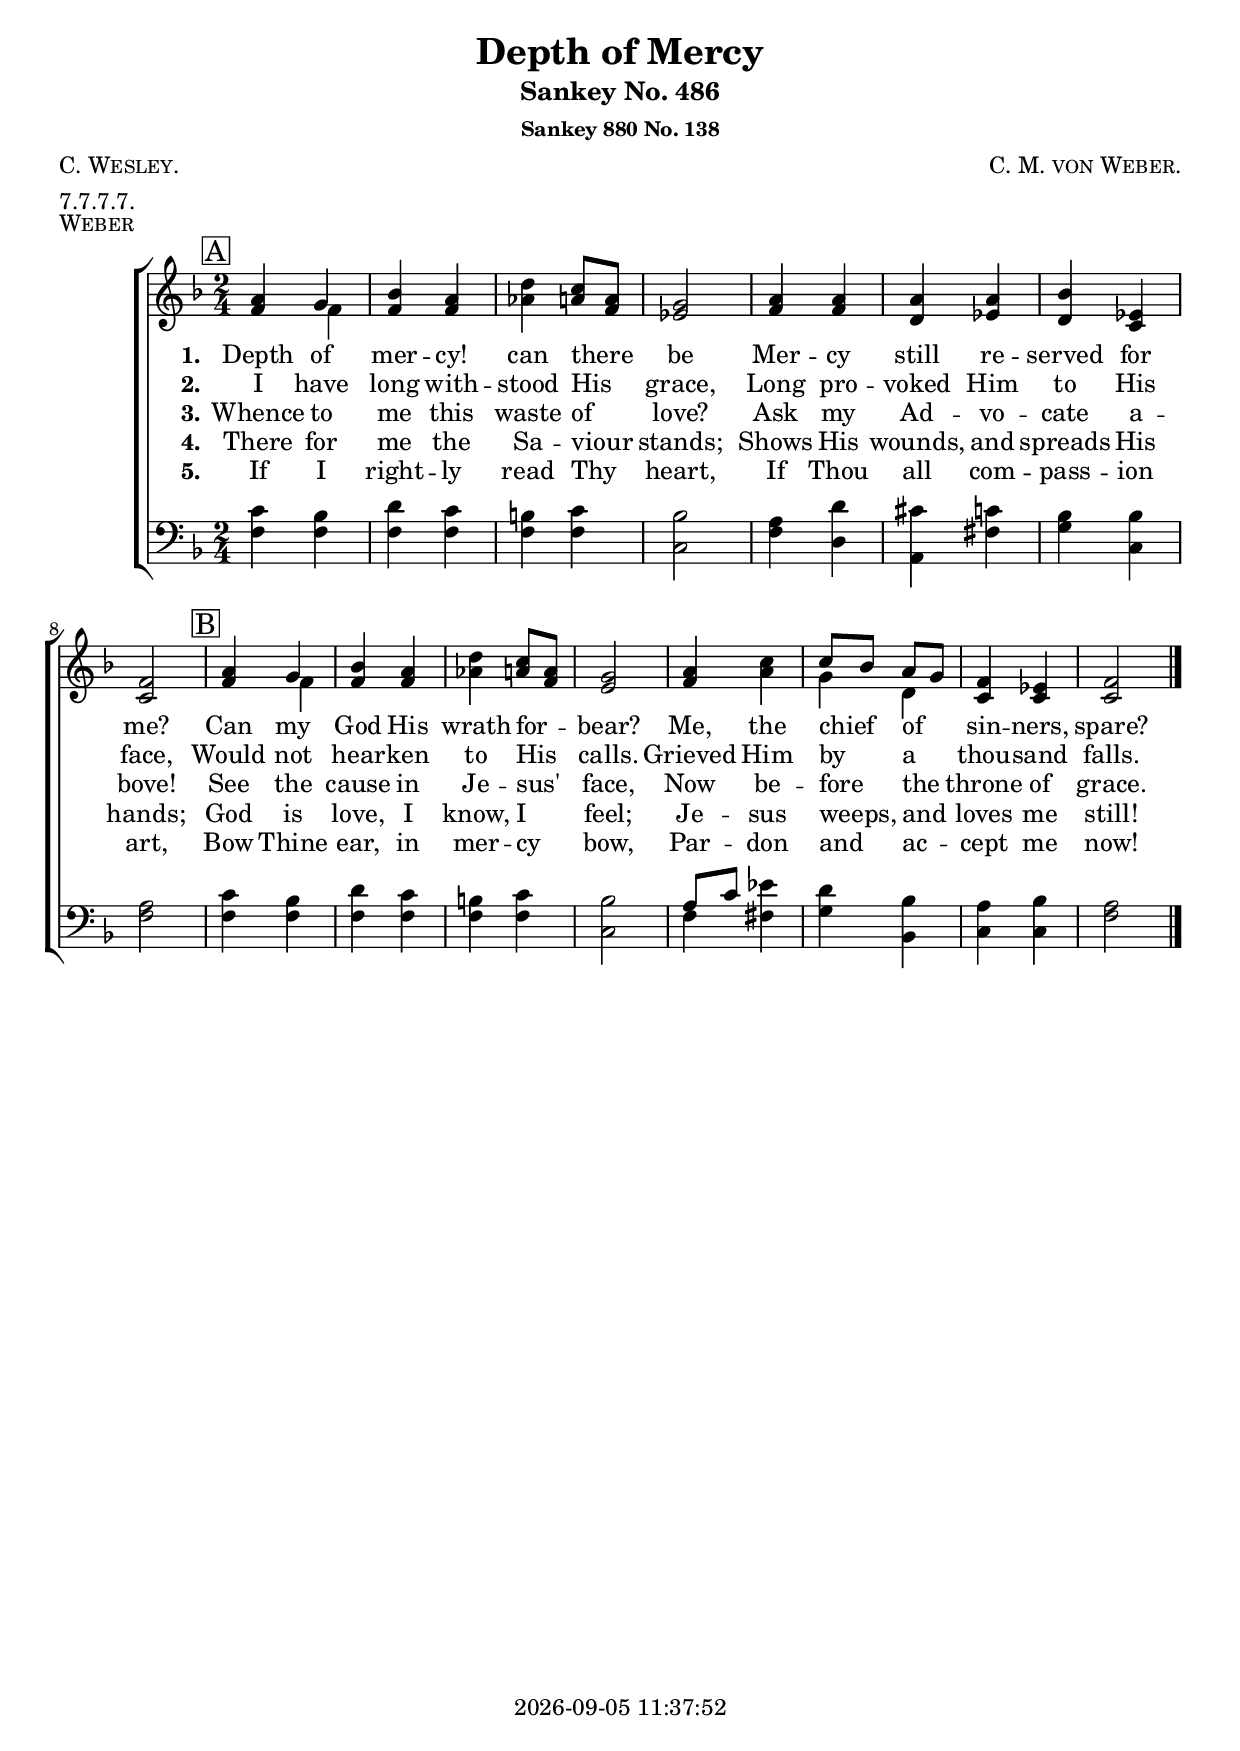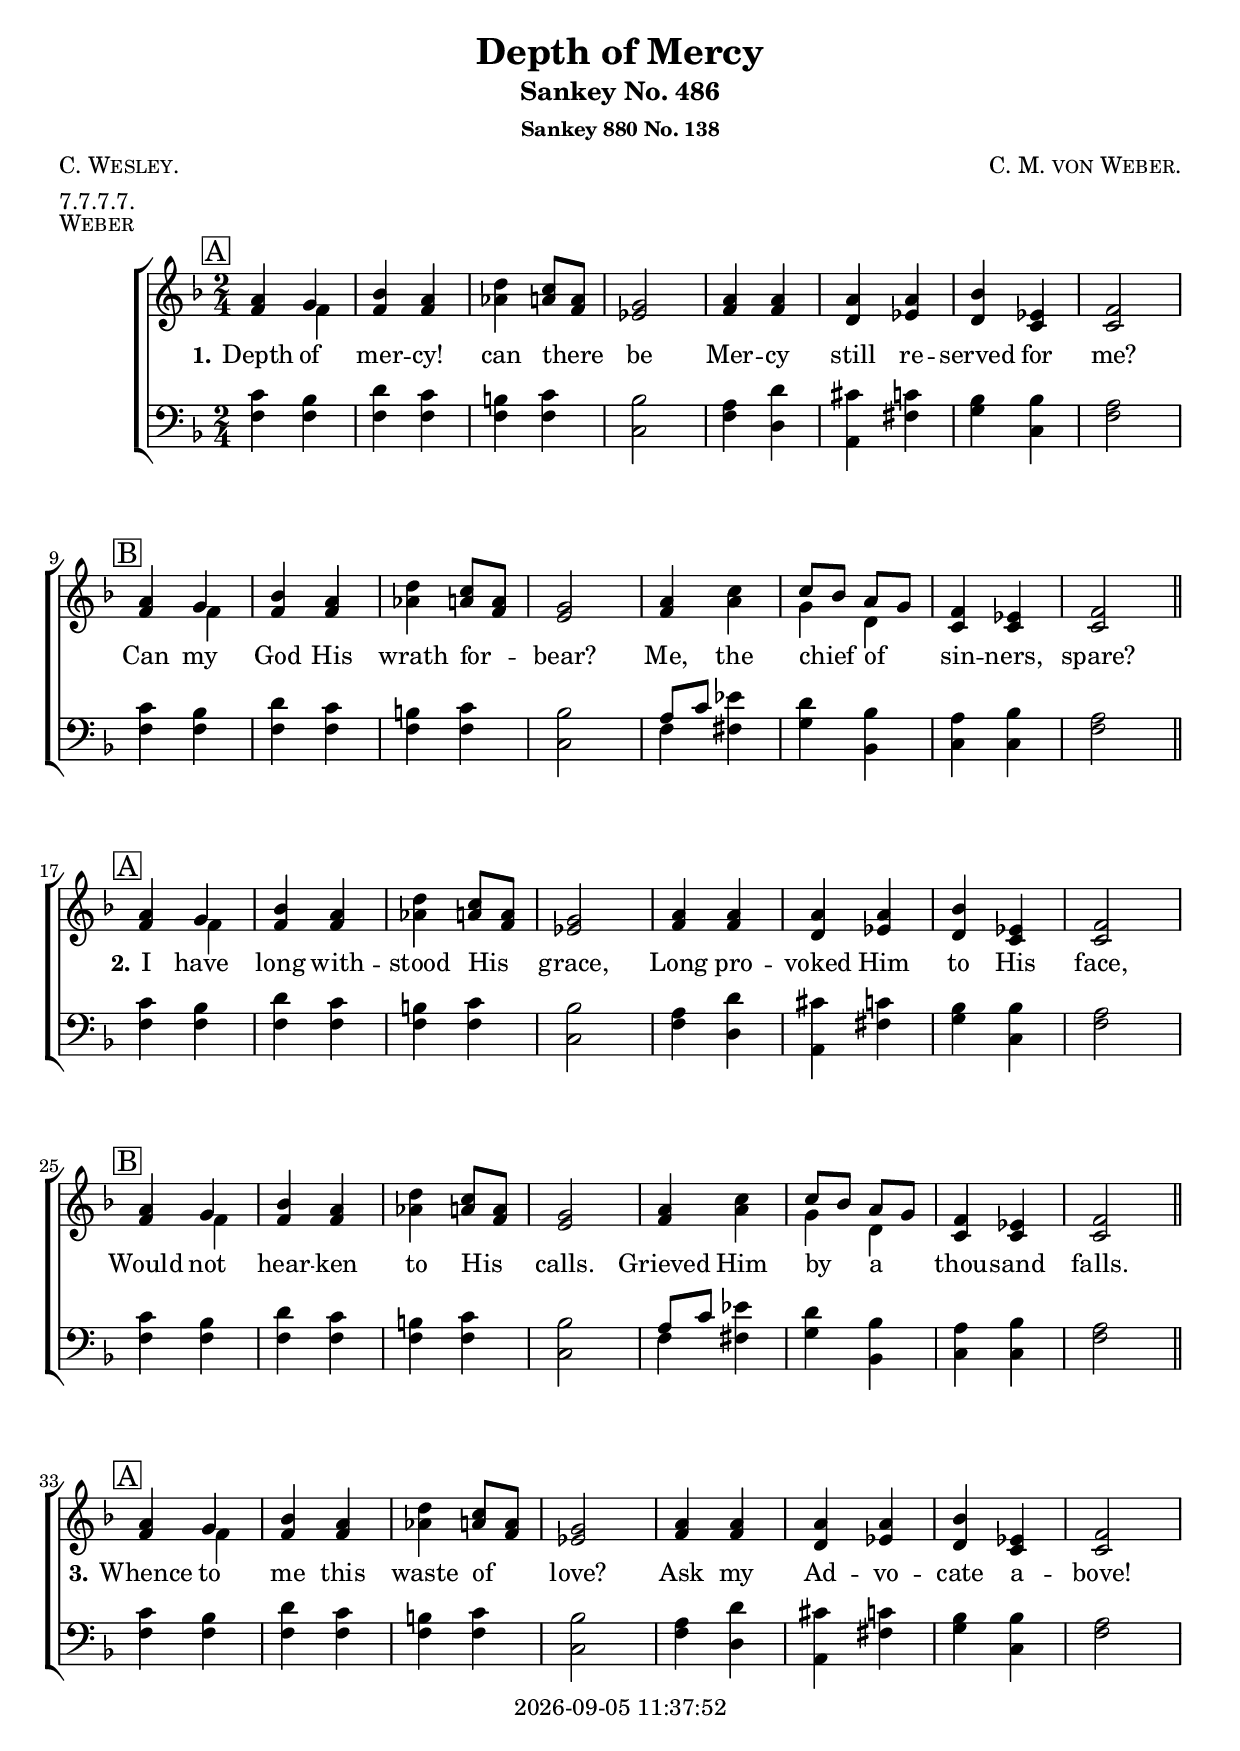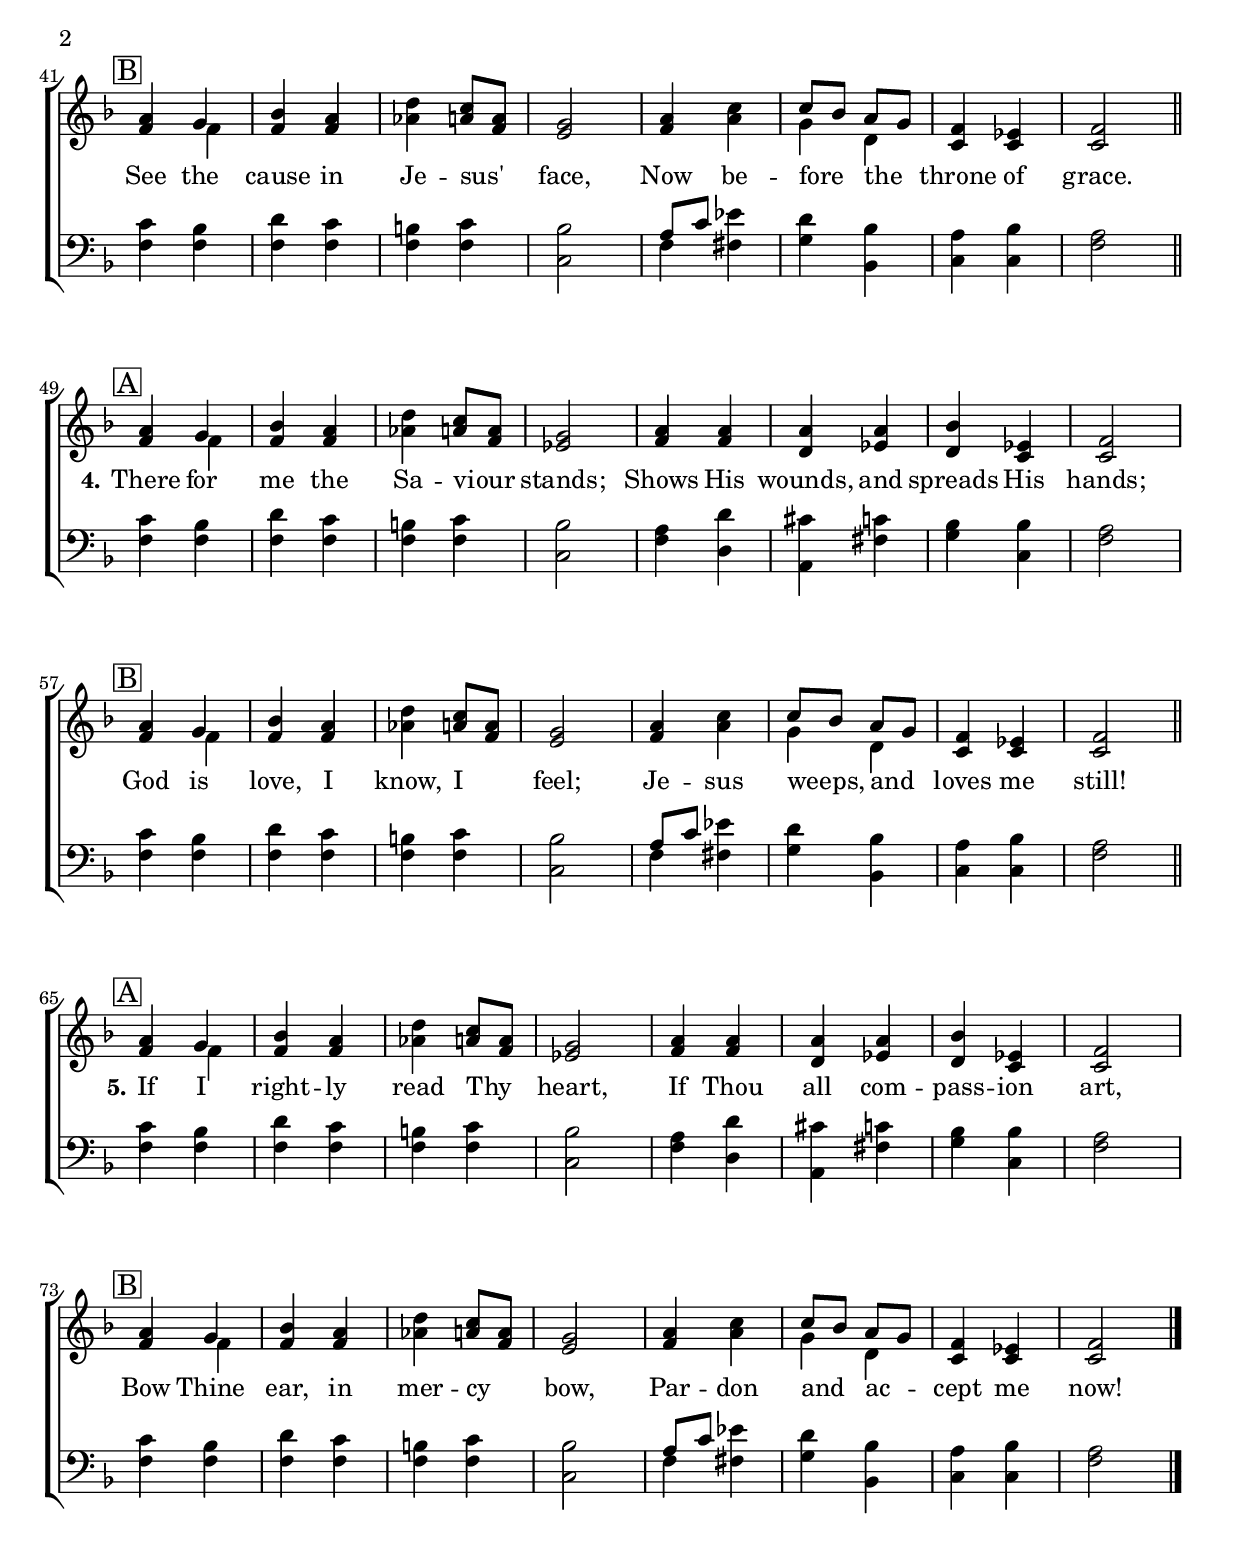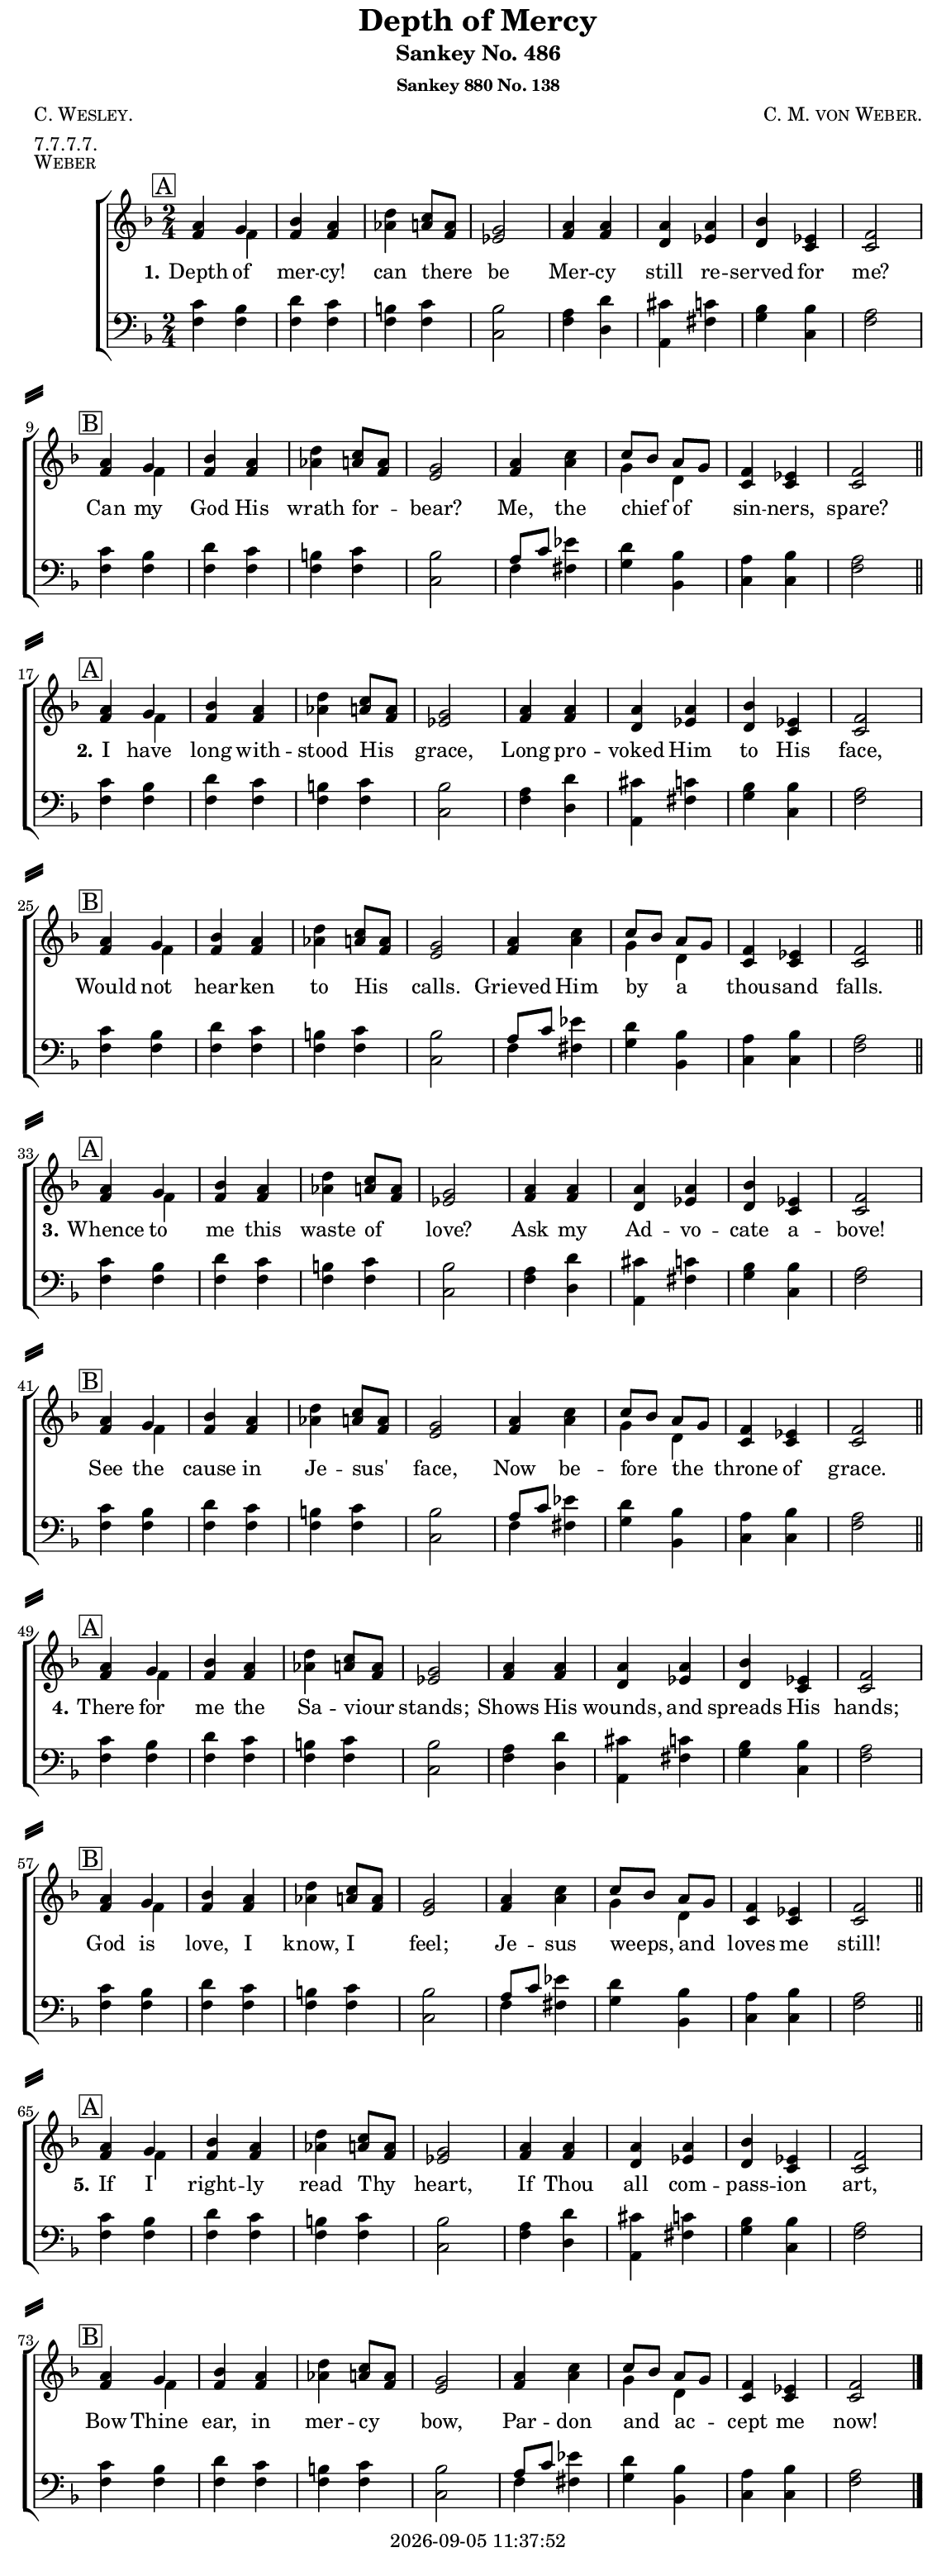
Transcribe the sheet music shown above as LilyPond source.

\version "2.22.1"

\include "articulate.ly"

today = #(strftime "%Y-%m-%d %H:%M:%S" (localtime (current-time)))

\header {
% centered at top
%  dedication  = "dedication"
  title       = "Depth of Mercy"
  subtitle    = "Sankey No. 486"
  subsubtitle = "Sankey 880 No. 138"
%  instrument  = "instrument"
  
% arrangement of following lines:
%
%  poet    composer
%  meter   arranger
%  piece       opus

  composer    = \markup\smallCaps "C. M. von Weber."
%  arranger    = "arranger"
%  opus        = "opus"

  poet        = \markup\smallCaps "C. Wesley."
  meter       = \markup\smallCaps "7.7.7.7."
  piece       = \markup\smallCaps "Weber"

% centered at bottom
% tagline     = "tagline" % default lilypond version
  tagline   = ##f
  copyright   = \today
}

% #(set-global-staff-size 16)

global = {
  \key f \major
  \time 2/4
}

RehearsalTrack = {
% \set Score.currentBarNumber = #5
  \mark \markup { \box "A" } s2*8
  \mark \markup { \box "B" } s2*8
}

TempoTrack = {
  \set Score.tempoHideNote = ##t
  \tempo 4=120
}

nl = { \bar "||" \break }

soprano = \relative {
  \autoBeamOff
  a'4 g | bes a | d c8[a] | g2 | a4 4 | 4 4 | bes ees, | f2 |
  a4 g | bes a | d c8[a] | g2 | a4 c | 8[bes] a[g] | f4 ees | f2 |
}

alto = \relative {
  \autoBeamOff
  f'4 4 | 4 4 | aes a8[f] | ees2 | f4 4 | d4 ees | d c | c2 |
  f4 4 | 4 4 | aes a8[f] | e2 | f4 a | g d | c c | 2 |
}

tenor = \relative {
  \autoBeamOff
  c'4 bes | d c | b c | bes2 | a4 d | cis c | bes4 4 | a2 |
  c4 bes | d c | b c | bes2 | a8[c] ees4 | d bes | a bes | a2 |
}

bass = \relative {
  \autoBeamOff
  f4 4 | 4 4 | 4 4 | c2 | f4 d | a fis' | g c, | f2 |
  f4 4 | 4 4 | 4 4 | c2 | f4 fis | g bes, | c c | f2 |
}

nom  = {   \set ignoreMelismata = ##t }
yesm = { \unset ignoreMelismata       }

chorus = \lyricmode {
}

chorusMen = \lyricmode {
}

verses = 5

wordsOne = \lyricmode {
  \set stanza = "1."
  Depth of mer -- cy! can there be
  Mer -- cy still re -- served for me?
  Can my God His wrath for -- bear?
  Me, the chief of sin -- ners, spare?
}
  
wordsTwo = \lyricmode {
  \set stanza = "2."
  I have long with -- stood His grace,
  Long pro -- voked Him to His face,
  Would not hear -- ken to His calls.
  Grieved Him by a thou -- sand falls.
}
  
wordsThree = \lyricmode {
  \set stanza = "3."
  Whence to me this waste of love?
  Ask my Ad -- vo -- cate a -- bove!
  See the cause in Je -- sus' face,
  Now be -- fore the throne of grace.
}
  
wordsFour = \lyricmode {
  \set stanza = "4."
  There for me the Sa -- viour stands;
  Shows His wounds, and spreads His hands;
  God is love, I know, I feel;
  Je -- sus weeps, and loves me still!
}
  
wordsFive = \lyricmode {
  \set stanza = "5."
  If I right -- ly read Thy heart,
  If Thou all com -- pass -- ion art,
  Bow Thine ear, in mer -- cy bow,
  Par -- don and ac -- cept me now!
}
  
wordsMidi = \lyricmode {
  \set stanza = "1."
  "Depth " "of " mer "cy! " "can " "there " "be "
  "\nMer" "cy " "still " re "served " "for " "me? "
  "\nCan " "my " "God " "His " "wrath " for "bear? "
  "\nMe, " "the " "chief " "of " sin "ners, " "spare?\n"

  \set stanza = "2."
  "\nI " "have " "long " with "stood " "His " "grace, "
  "\nLong " pro "voked " "Him " "to " "His " "face, "
  "\nWould " "not " hear "ken " "to " "His " "calls. "
  "\nGrieved " "Him " "by " "a " thou "sand " "falls.\n"

  \set stanza = "3."
  "\nWhence " "to " "me " "this " "waste " "of " "love? "
  "\nAsk " "my " Ad vo "cate " a "bove! "
  "\nSee " "the " "cause " "in " Je "sus' " "face, "
  "\nNow " be "fore " "the " "throne " "of " "grace.\n"

  \set stanza = "4."
  "\nThere " "for " "me " "the " Sa "viour " "stands; "
  "\nShows " "His " "wounds, " "and " "spreads " "His " "hands; "
  "\nGod " "is " "love, " "I " "know, " "I " "feel; "
  "\nJe" "sus " "weeps, " "and " "loves " "me " "still!\n"

  \set stanza = "5."
  "\nIf " "I " right "ly " "read " "Thy " "heart, "
  "\nIf " "Thou " "all " com pass "ion " "art, "
  "\nBow " "Thine " "ear, " "in " mer "cy " "bow, "
  "\nPar" "don " "and " ac "cept " "me " "now! "
}

wordsMidiMen = \lyricmode {
}

\book {
  \bookOutputSuffix "midi"
  \score {
%    \articulate
        \new ChoirStaff <<
                                % Soprano staff
          \new Staff = soprano
          <<
            \new Voice { \repeat unfold \verses \TempoTrack     }
            \new Voice { \global \repeat unfold \verses \soprano \bar "|." }
            \addlyrics \wordsMidi
          >>
                                % Alto staff
          \new Staff = alto
          <<
            \new Voice { \global \repeat unfold \verses { \alto \nl } \bar "|." }
          >>
                                % Tenor staff
          \new Staff = tenor
          <<
            \clef "treble_8"
            \new Voice { \global \repeat unfold \verses \tenor }
            \addlyrics \wordsMidiMen
          >>
                                % Bass staff
          \new Staff = bass
          <<
            \clef "bass"
            \new Voice { \global \repeat unfold \verses \bass }
          >>
        >>
    \midi {}
  }
}

\book {
  \bookOutputSuffix "repeat"
  \score {
        \new ChoirStaff <<
                                  % Joint soprano/alto staff
          \new Staff = women \with { printPartCombineTexts = ##f }
          <<
            \new Voice \RehearsalTrack
            \new Voice \TempoTrack
            \new NullVoice = "aligner" \soprano
            \new Voice \partCombine #'(2 . 88) { \global \soprano \bar "|." } { \global \alto }
            \new Lyrics \lyricsto "aligner" { \wordsOne \chorus }
            \new Lyrics \lyricsto "aligner"   \wordsTwo
            \new Lyrics \lyricsto "aligner"   \wordsThree
            \new Lyrics \lyricsto "aligner"   \wordsFour
            \new Lyrics \lyricsto "aligner"   \wordsFive
          >>
                                  % Joint tenor/bass staff
          \new Staff = men \with { printPartCombineTexts = ##f }
          <<
            \clef "bass"
            \new Voice \partCombine #'(2 . 88) { \global \tenor } { \global \bass }
            \new NullVoice = alignerT { \tenor }
          >>
          \new Lyrics \with {alignAboveContext = men} \lyricsto alignerT \chorusMen
        >>
    \layout {
      indent = 1.5\cm
      \pointAndClickOff
      \context {
        \Staff \RemoveAllEmptyStaves
      }
    }
  }
}

singlescore = {
        \new ChoirStaff <<
                                  % Joint soprano/alto staff
          \new Staff = women \with { printPartCombineTexts = ##f }
          <<
            \new Voice { \repeat unfold \verses \RehearsalTrack }
            \new Voice { \repeat unfold \verses \TempoTrack }
            \new NullVoice = "aligner" { \repeat unfold \verses \soprano }
            \new Voice \partCombine #'(2 . 88) { \global \repeat unfold \verses \soprano \bar "|." }
                                    { \global \repeat unfold \verses { \alto \nl } \bar "|." }
            \new Lyrics \lyricsto "aligner" { \wordsOne   \chorus
                                              \wordsTwo   \chorus
                                              \wordsThree \chorus
                                              \wordsFour  \chorus
                                              \wordsFive  \chorus
                                            }
          >>
                                  % Joint tenor/bass staff
          \new Staff = men \with { printPartCombineTexts = ##f }
          <<
            \clef "bass"
            \new Voice \partCombine #'(2 . 88) { \global \repeat unfold \verses \tenor }
                                    { \global \repeat unfold \verses \bass }
            \new NullVoice = alignerT { \repeat unfold \verses \tenor }
          >>
          \new Lyrics \with {alignAboveContext = men} \lyricsto alignerT { \repeat unfold \verses \chorusMen }
        >>
}

\book {
  \bookOutputSuffix "single"
  \score {
    \singlescore
    \layout {
      indent = 1.5\cm
      \pointAndClickOff
      \context {
        \Staff \RemoveAllEmptyStaves
      }
    }
  }
}

\book {
  \bookOutputSuffix "singlepage"
  \paper {
    top-margin = 0
    left-margin = 7
    right-margin = 1
    paper-width = 190\mm
    page-breaking = #ly:one-page-breaking
    system-system-spacing.basic-distance = #15
    system-separator-markup = \slashSeparator
  }
  \score {
    \singlescore
    \layout {
      indent = 1.5\cm
      \pointAndClickOff
      \context {
        \Staff \RemoveAllEmptyStaves
      }
    }
  }
}
